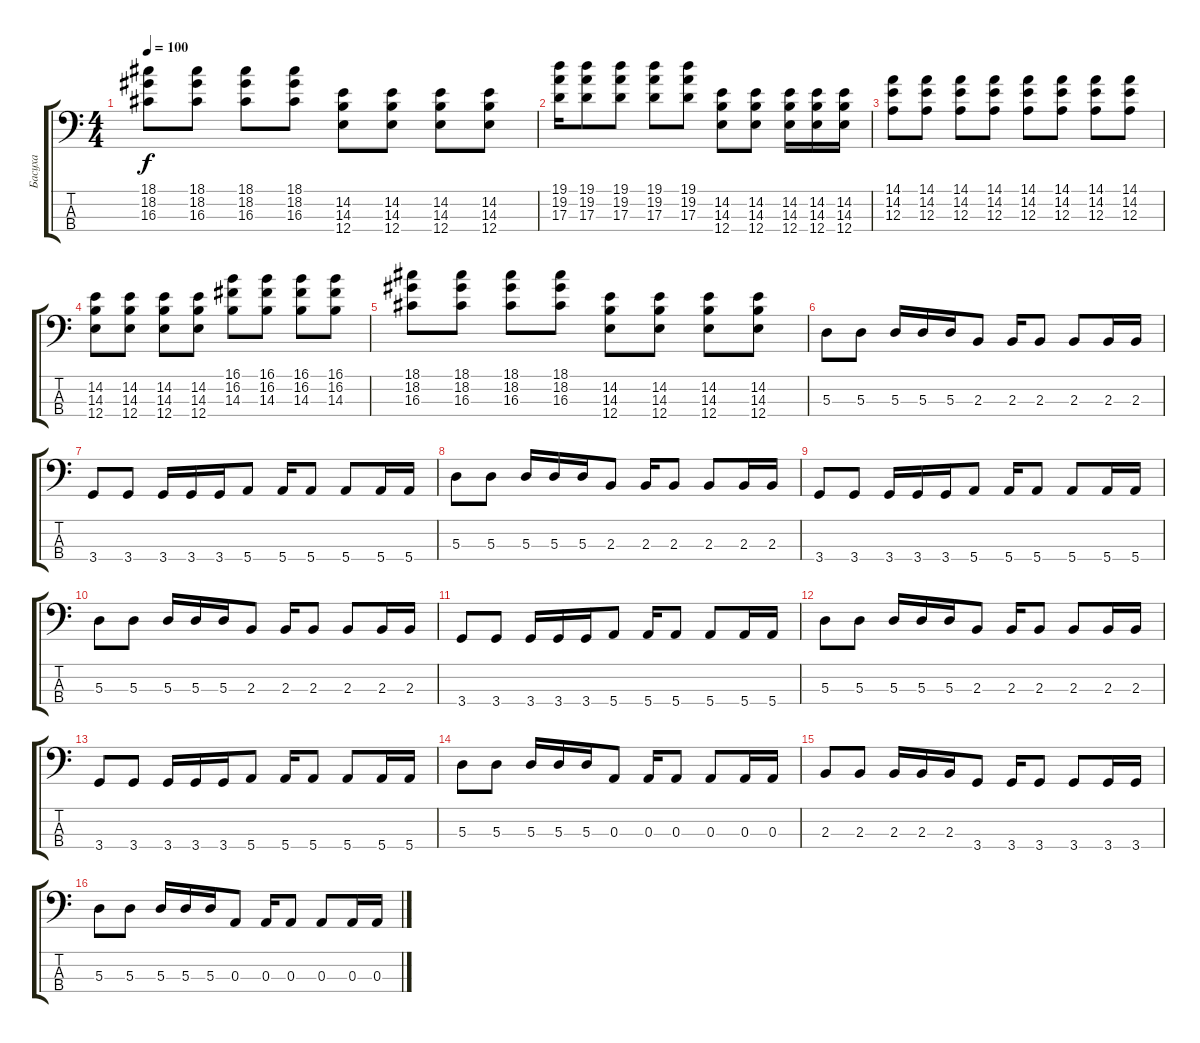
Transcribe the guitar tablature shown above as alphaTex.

\track ("Басуха" "Басуха") {instrument electricbassfinger}
\staff {score tabs}
\tuning (G2 D2 A1 E1) {hide}
\ts (4 4)
\tempo 100
\clef f4
\ks c
(18.1 18.2 16.3).8{dy f} (18.1 18.2 16.3).8 (18.1 18.2 16.3).8 (18.1 18.2 16.3).8 (14.2 14.3 12.4).8 (14.2 14.3 12.4).8 (14.2 14.3 12.4).8 (14.2 14.3 12.4).8 |
(19.1 19.2 17.3).16{volume 12} (19.1 19.2 17.3).8 (19.1 19.2 17.3).8 (19.1 19.2 17.3).8 (19.1 19.2 17.3).8 (14.2 14.3 12.4).8 (14.2 14.3 12.4).8 (14.2 14.3 12.4).16 (14.2 14.3 12.4).16 (14.2 14.3 12.4).16 |
(14.1 14.2 12.3).8 (14.1 14.2 12.3).8 (14.1 14.2 12.3).8 (14.1 14.2 12.3).8 (14.1 14.2 12.3).8 (14.1 14.2 12.3).8 (14.1 14.2 12.3).8 (14.1 14.2 12.3).8 |
(14.2 14.3 12.4).8 (14.2 14.3 12.4).8 (14.2 14.3 12.4).8 (14.2 14.3 12.4).8 (16.1 16.2 14.3).8 (16.1 16.2 14.3).8 (16.1 16.2 14.3).8 (16.1 16.2 14.3).8 |
(18.1 18.2 16.3).8 (18.1 18.2 16.3).8 (18.1 18.2 16.3).8 (18.1 18.2 16.3).8 (14.2 14.3 12.4).8 (14.2 14.3 12.4).8 (14.2 14.3 12.4).8 (14.2 14.3 12.4).8 |
5.3.8 5.3.8 5.3.16 5.3.16 5.3.16 2.3.8 2.3.16 2.3.8 2.3.8 2.3.16 2.3.16 |
3.4.8 3.4.8 3.4.16 3.4.16 3.4.16 5.4.8 5.4.16 5.4.8 5.4.8 5.4.16 5.4.16 |
5.3.8 5.3.8 5.3.16 5.3.16 5.3.16 2.3.8 2.3.16 2.3.8 2.3.8 2.3.16 2.3.16 |
3.4.8 3.4.8 3.4.16 3.4.16 3.4.16 5.4.8 5.4.16 5.4.8 5.4.8 5.4.16 5.4.16 |
5.3.8 5.3.8 5.3.16 5.3.16 5.3.16 2.3.8 2.3.16 2.3.8 2.3.8 2.3.16 2.3.16 |
3.4.8 3.4.8 3.4.16 3.4.16 3.4.16 5.4.8 5.4.16 5.4.8 5.4.8 5.4.16 5.4.16 |
5.3.8 5.3.8 5.3.16 5.3.16 5.3.16 2.3.8 2.3.16 2.3.8 2.3.8 2.3.16 2.3.16 |
3.4.8 3.4.8 3.4.16 3.4.16 3.4.16 5.4.8 5.4.16 5.4.8 5.4.8 5.4.16 5.4.16 |
5.3.8 5.3.8 5.3.16 5.3.16 5.3.16 0.3.8 0.3.16 0.3.8 0.3.8 0.3.16 0.3.16 |
2.3.8 2.3.8 2.3.16 2.3.16 2.3.16 3.4.8 3.4.16 3.4.8 3.4.8 3.4.16 3.4.16 |
5.3.8 5.3.8 5.3.16 5.3.16 5.3.16 0.3.8 0.3.16 0.3.8 0.3.8 0.3.16 0.3.16
